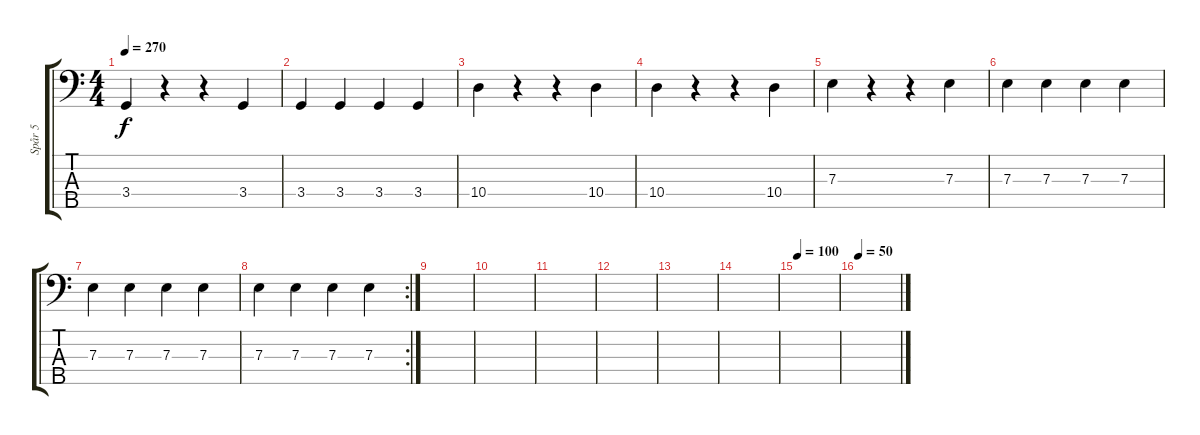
\track ("Spår 5" "Spår 5") {instrument fretlessbass}
\staff {score tabs}
\tuning (G2 D2 A1 E1 B0) {hide}
\ts (4 4)
\tempo 270
\clef f4
\ks c
3.4.4{dy f} r.4 r.4 3.4.4 |
3.4.4 3.4.4 3.4.4 3.4.4 |
10.4.4 r.4 r.4 10.4.4 |
10.4.4 r.4 r.4 10.4.4 |
7.3.4 r.4 r.4 7.3.4 |
7.3.4 7.3.4 7.3.4 7.3.4 |
7.3.4 7.3.4 7.3.4 7.3.4 |
\rc 2
7.3.4 7.3.4 7.3.4 7.3.4 |
|
|
|
|
|
|
\tempo 100
|
\tempo 100
\tempo 50
